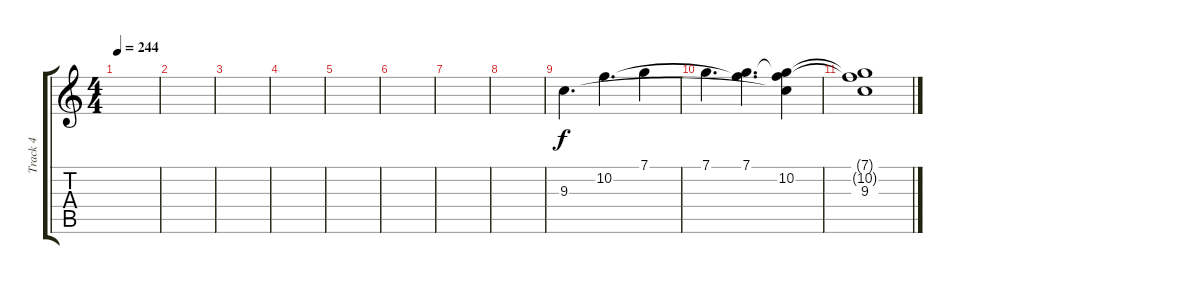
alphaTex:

\track ("Track 4" "Track 4") {instrument electricguitarmuted}
\staff {score tabs}
\tuning (C4 G3 Eb3 Bb2 F2 C2) {hide}
\ts (4 4)
\tempo 244
\clef g2
\ks c
|
|
|
|
|
|
|
|
9.3.4{d} 10.2.4{d} 7.1.4 |
7.1.4{d} (7.1 10.2{t}).4{d} (7.1{t} 10.2 9.3{t}).4 |
(7.1{t} 10.2{t} 9.3).1
